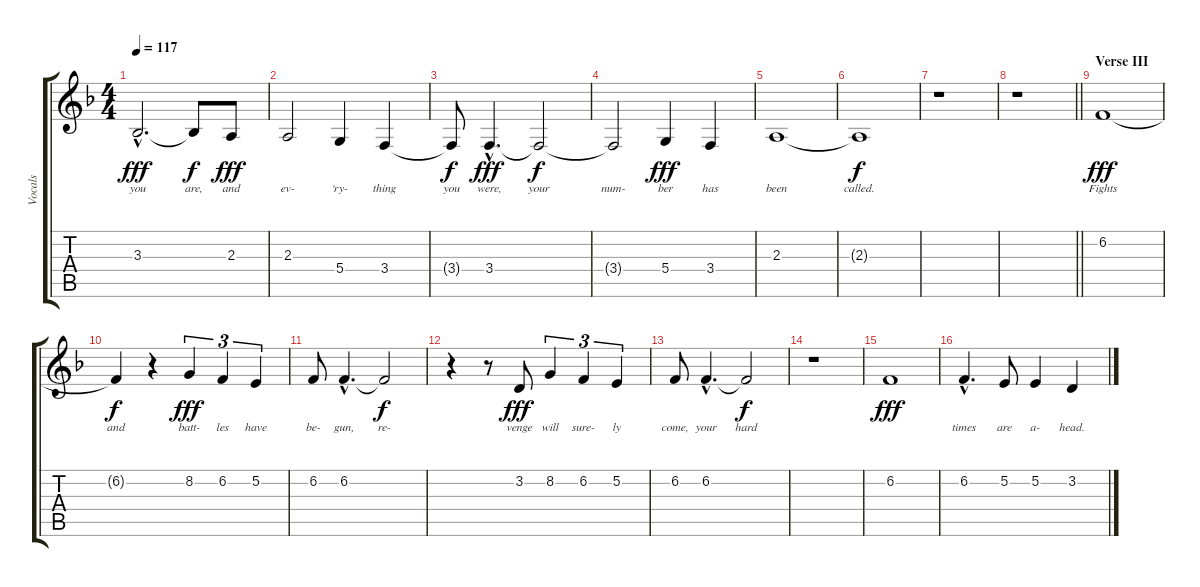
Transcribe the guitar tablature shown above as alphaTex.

\track ("Vocals" "Vocals") {instrument lead6voice}
\staff {score tabs}
\tuning (E4 B3 G3 D3 A2 E2) {hide}
\ts (4 4)
\tempo 117
\clef g2
\ks f
3.3{hac}.2{d lyrics (0 "you") lyrics (1 "") lyrics (2 "") lyrics (3 "") lyrics (4 "") dy fff} 3.3{t}.8{lyrics (0 "are,") lyrics (1 "") lyrics (2 "") lyrics (3 "") lyrics (4 "") dy f} 2.3.8{lyrics (0 "and") lyrics (1 "") lyrics (2 "") lyrics (3 "") lyrics (4 "") dy fff} |
2.3.2{lyrics (0 "ev-") lyrics (1 "") lyrics (2 "") lyrics (3 "") lyrics (4 "")} 5.4.4{lyrics (0 "'ry-") lyrics (1 "") lyrics (2 "") lyrics (3 "") lyrics (4 "")} 3.4.4{lyrics (0 "thing") lyrics (1 "") lyrics (2 "") lyrics (3 "") lyrics (4 "")} |
3.4{t}.8{lyrics (0 "you") lyrics (1 "") lyrics (2 "") lyrics (3 "") lyrics (4 "") dy f} 3.4{hac}.4{d lyrics (0 "were,") lyrics (1 "") lyrics (2 "") lyrics (3 "") lyrics (4 "") dy fff} 3.4{t}.2{lyrics (0 "your") lyrics (1 "") lyrics (2 "") lyrics (3 "") lyrics (4 "") dy f} |
3.4{t}.2{lyrics (0 "num-") lyrics (1 "") lyrics (2 "") lyrics (3 "") lyrics (4 "")} 5.4.4{lyrics (0 "ber") lyrics (1 "") lyrics (2 "") lyrics (3 "") lyrics (4 "") dy fff} 3.4.4{lyrics (0 "has") lyrics (1 "") lyrics (2 "") lyrics (3 "") lyrics (4 "")} |
2.3.1{lyrics (0 "been") lyrics (1 "") lyrics (2 "") lyrics (3 "") lyrics (4 "")} |
2.3{t}.1{lyrics (0 "called.") lyrics (1 "") lyrics (2 "") lyrics (3 "") lyrics (4 "") dy f} |
r.1 |
\barLineRight lightlight
r.1 |
\section ("" "Verse III")
6.2.1{lyrics (0 "Fights") lyrics (1 "") lyrics (2 "") lyrics (3 "") lyrics (4 "") dy fff} |
6.2{t}.4{lyrics (0 "and") lyrics (1 "") lyrics (2 "") lyrics (3 "") lyrics (4 "") dy f} r.4 8.2.4{tu (3 2) lyrics (0 "batt-") lyrics (1 "") lyrics (2 "") lyrics (3 "") lyrics (4 "") dy fff} 6.2.4{tu (3 2) lyrics (0 "les") lyrics (1 "") lyrics (2 "") lyrics (3 "") lyrics (4 "")} 5.2.4{tu (3 2) lyrics (0 "have") lyrics (1 "") lyrics (2 "") lyrics (3 "") lyrics (4 "")} |
6.2.8{lyrics (0 "be-") lyrics (1 "") lyrics (2 "") lyrics (3 "") lyrics (4 "")} 6.2{hac}.4{d lyrics (0 "gun,") lyrics (1 "") lyrics (2 "") lyrics (3 "") lyrics (4 "")} 6.2{t}.2{lyrics (0 "re-") lyrics (1 "") lyrics (2 "") lyrics (3 "") lyrics (4 "") dy f} |
r.4 r.8 3.2.8{lyrics (0 "venge") lyrics (1 "") lyrics (2 "") lyrics (3 "") lyrics (4 "") dy fff} 8.2.4{tu (3 2) lyrics (0 "will") lyrics (1 "") lyrics (2 "") lyrics (3 "") lyrics (4 "")} 6.2.4{tu (3 2) lyrics (0 "sure-") lyrics (1 "") lyrics (2 "") lyrics (3 "") lyrics (4 "")} 5.2.4{tu (3 2) lyrics (0 "ly") lyrics (1 "") lyrics (2 "") lyrics (3 "") lyrics (4 "")} |
6.2.8{lyrics (0 "come,") lyrics (1 "") lyrics (2 "") lyrics (3 "") lyrics (4 "")} 6.2{hac}.4{d lyrics (0 "your") lyrics (1 "") lyrics (2 "") lyrics (3 "") lyrics (4 "")} 6.2{t}.2{lyrics (0 "hard") lyrics (1 "") lyrics (2 "") lyrics (3 "") lyrics (4 "") dy f} |
r.1 |
6.2.1{lyrics (0 "") lyrics (1 "") lyrics (2 "") lyrics (3 "") lyrics (4 "") dy fff} |
6.2{hac}.4{d lyrics (0 "times") lyrics (1 "") lyrics (2 "") lyrics (3 "") lyrics (4 "")} 5.2.8{lyrics (0 "are") lyrics (1 "") lyrics (2 "") lyrics (3 "") lyrics (4 "")} 5.2.4{lyrics (0 "a-") lyrics (1 "") lyrics (2 "") lyrics (3 "") lyrics (4 "")} 3.2.4{lyrics (0 "head.") lyrics (1 "") lyrics (2 "") lyrics (3 "") lyrics (4 "")}
